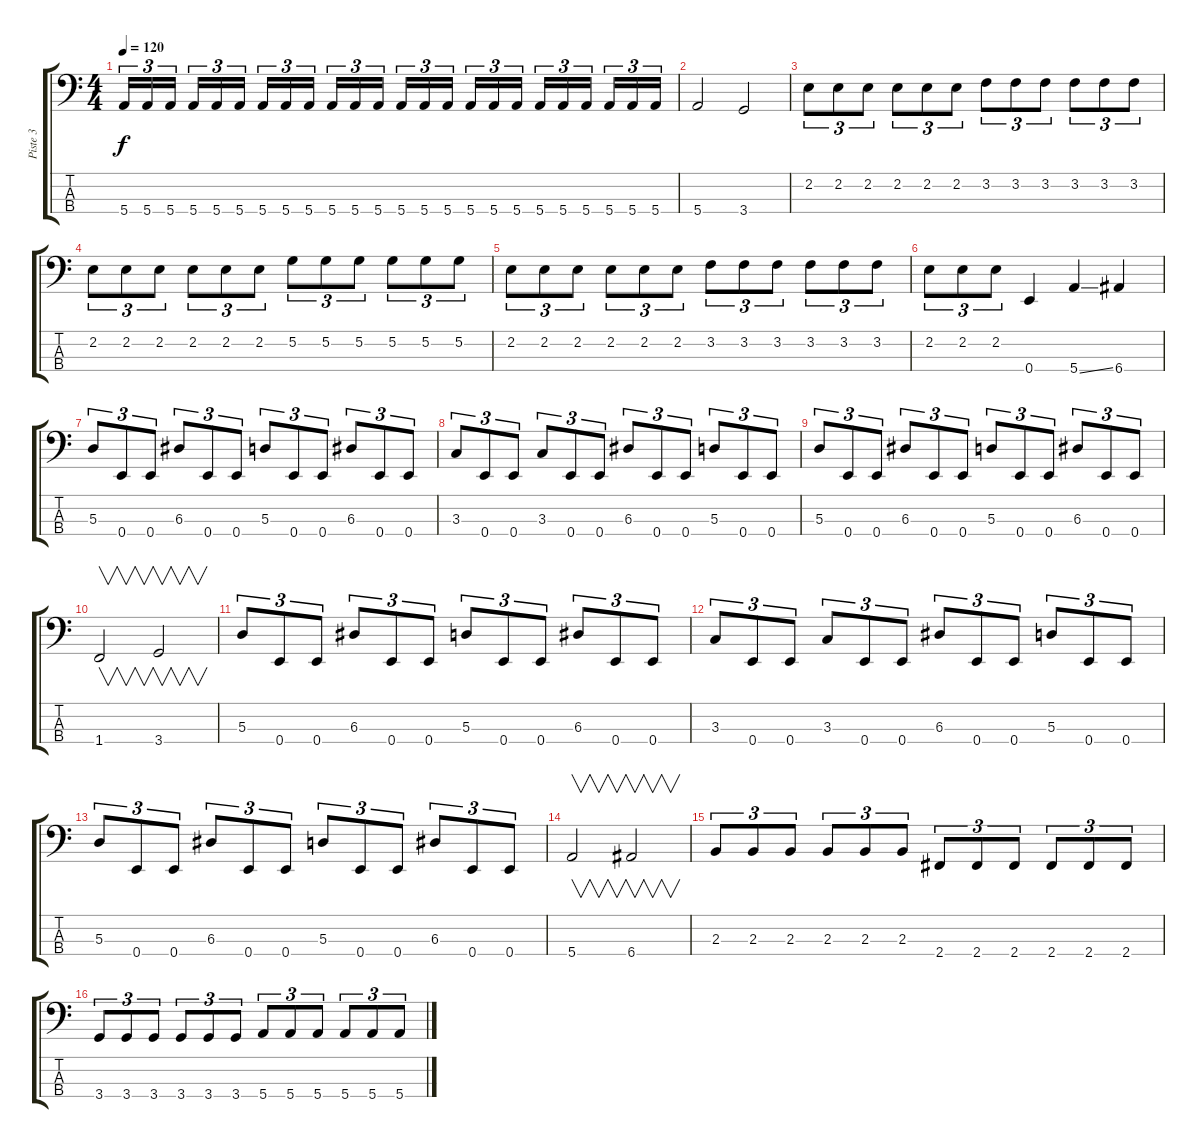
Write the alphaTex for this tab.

\track ("Piste 3" "Piste 3") {instrument electricbassfinger}
\staff {score tabs}
\tuning (G2 D2 A1 E1) {hide}
\ts (4 4)
\tempo 120
\clef f4
\ks c
5.4.16{tu (3 2) dy f} 5.4.16{tu (3 2)} 5.4.16{tu (3 2)} 5.4.16{tu (3 2)} 5.4.16{tu (3 2)} 5.4.16{tu (3 2)} 5.4.16{tu (3 2)} 5.4.16{tu (3 2)} 5.4.16{tu (3 2)} 5.4.16{tu (3 2)} 5.4.16{tu (3 2)} 5.4.16{tu (3 2)} 5.4.16{tu (3 2)} 5.4.16{tu (3 2)} 5.4.16{tu (3 2)} 5.4.16{tu (3 2)} 5.4.16{tu (3 2)} 5.4.16{tu (3 2)} 5.4.16{tu (3 2)} 5.4.16{tu (3 2)} 5.4.16{tu (3 2)} 5.4.16{tu (3 2)} 5.4.16{tu (3 2)} 5.4.16{tu (3 2)} |
5.4.2 3.4.2 |
2.2.8{tu (3 2)} 2.2.8{tu (3 2)} 2.2.8{tu (3 2)} 2.2.8{tu (3 2)} 2.2.8{tu (3 2)} 2.2.8{tu (3 2)} 3.2.8{tu (3 2)} 3.2.8{tu (3 2)} 3.2.8{tu (3 2)} 3.2.8{tu (3 2)} 3.2.8{tu (3 2)} 3.2.8{tu (3 2)} |
2.2.8{tu (3 2)} 2.2.8{tu (3 2)} 2.2.8{tu (3 2)} 2.2.8{tu (3 2)} 2.2.8{tu (3 2)} 2.2.8{tu (3 2)} 5.2.8{tu (3 2)} 5.2.8{tu (3 2)} 5.2.8{tu (3 2)} 5.2.8{tu (3 2)} 5.2.8{tu (3 2)} 5.2.8{tu (3 2)} |
2.2.8{tu (3 2)} 2.2.8{tu (3 2)} 2.2.8{tu (3 2)} 2.2.8{tu (3 2)} 2.2.8{tu (3 2)} 2.2.8{tu (3 2)} 3.2.8{tu (3 2)} 3.2.8{tu (3 2)} 3.2.8{tu (3 2)} 3.2.8{tu (3 2)} 3.2.8{tu (3 2)} 3.2.8{tu (3 2)} |
2.2.8{tu (3 2)} 2.2.8{tu (3 2)} 2.2.8{tu (3 2)} 0.4.4 5.4{ss}.4 6.4.4 |
5.3.8{tu (3 2)} 0.4.8{tu (3 2)} 0.4.8{tu (3 2)} 6.3.8{tu (3 2)} 0.4.8{tu (3 2)} 0.4.8{tu (3 2)} 5.3.8{tu (3 2)} 0.4.8{tu (3 2)} 0.4.8{tu (3 2)} 6.3.8{tu (3 2)} 0.4.8{tu (3 2)} 0.4.8{tu (3 2)} |
3.3.8{tu (3 2)} 0.4.8{tu (3 2)} 0.4.8{tu (3 2)} 3.3.8{tu (3 2)} 0.4.8{tu (3 2)} 0.4.8{tu (3 2)} 6.3.8{tu (3 2)} 0.4.8{tu (3 2)} 0.4.8{tu (3 2)} 5.3.8{tu (3 2)} 0.4.8{tu (3 2)} 0.4.8{tu (3 2)} |
5.3.8{tu (3 2)} 0.4.8{tu (3 2)} 0.4.8{tu (3 2)} 6.3.8{tu (3 2)} 0.4.8{tu (3 2)} 0.4.8{tu (3 2)} 5.3.8{tu (3 2)} 0.4.8{tu (3 2)} 0.4.8{tu (3 2)} 6.3.8{tu (3 2)} 0.4.8{tu (3 2)} 0.4.8{tu (3 2)} |
1.4.2{v} 3.4.2{v} |
5.3.8{tu (3 2)} 0.4.8{tu (3 2)} 0.4.8{tu (3 2)} 6.3.8{tu (3 2)} 0.4.8{tu (3 2)} 0.4.8{tu (3 2)} 5.3.8{tu (3 2)} 0.4.8{tu (3 2)} 0.4.8{tu (3 2)} 6.3.8{tu (3 2)} 0.4.8{tu (3 2)} 0.4.8{tu (3 2)} |
3.3.8{tu (3 2)} 0.4.8{tu (3 2)} 0.4.8{tu (3 2)} 3.3.8{tu (3 2)} 0.4.8{tu (3 2)} 0.4.8{tu (3 2)} 6.3.8{tu (3 2)} 0.4.8{tu (3 2)} 0.4.8{tu (3 2)} 5.3.8{tu (3 2)} 0.4.8{tu (3 2)} 0.4.8{tu (3 2)} |
5.3.8{tu (3 2)} 0.4.8{tu (3 2)} 0.4.8{tu (3 2)} 6.3.8{tu (3 2)} 0.4.8{tu (3 2)} 0.4.8{tu (3 2)} 5.3.8{tu (3 2)} 0.4.8{tu (3 2)} 0.4.8{tu (3 2)} 6.3.8{tu (3 2)} 0.4.8{tu (3 2)} 0.4.8{tu (3 2)} |
5.4.2{v} 6.4.2{v} |
2.3.8{tu (3 2)} 2.3.8{tu (3 2)} 2.3.8{tu (3 2)} 2.3.8{tu (3 2)} 2.3.8{tu (3 2)} 2.3.8{tu (3 2)} 2.4.8{tu (3 2)} 2.4.8{tu (3 2)} 2.4.8{tu (3 2)} 2.4.8{tu (3 2)} 2.4.8{tu (3 2)} 2.4.8{tu (3 2)} |
3.4.8{tu (3 2)} 3.4.8{tu (3 2)} 3.4.8{tu (3 2)} 3.4.8{tu (3 2)} 3.4.8{tu (3 2)} 3.4.8{tu (3 2)} 5.4.8{tu (3 2)} 5.4.8{tu (3 2)} 5.4.8{tu (3 2)} 5.4.8{tu (3 2)} 5.4.8{tu (3 2)} 5.4.8{tu (3 2)}
